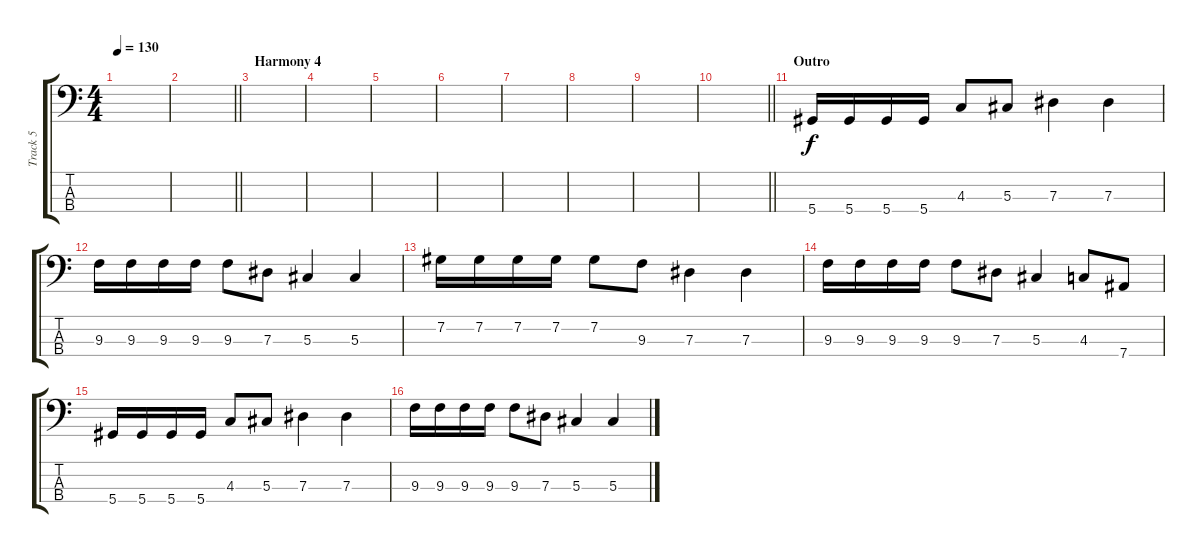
\track ("Track 5" "Track 5") {instrument electricbasspick}
\staff {score tabs}
\tuning (Gb2 Db2 Ab1 Eb1) {hide}
\ts (4 4)
\tempo 130
\clef f4
\ks c
|
\barLineRight lightlight
|
\section ("" "Harmony 4")
|
|
|
|
|
|
|
\barLineRight lightlight
|
\section ("" "Outro")
5.4.16 5.4.16 5.4.16 5.4.16 4.3.8 5.3.8 7.3.4 7.3.4 |
9.3.16 9.3.16 9.3.16 9.3.16 9.3.8 7.3.8 5.3.4 5.3.4 |
7.2.16 7.2.16 7.2.16 7.2.16 7.2.8 9.3.8 7.3.4 7.3.4 |
9.3.16 9.3.16 9.3.16 9.3.16 9.3.8 7.3.8 5.3.4 4.3.8 7.4.8 |
5.4.16 5.4.16 5.4.16 5.4.16 4.3.8 5.3.8 7.3.4 7.3.4 |
9.3.16 9.3.16 9.3.16 9.3.16 9.3.8 7.3.8 5.3.4 5.3.4
